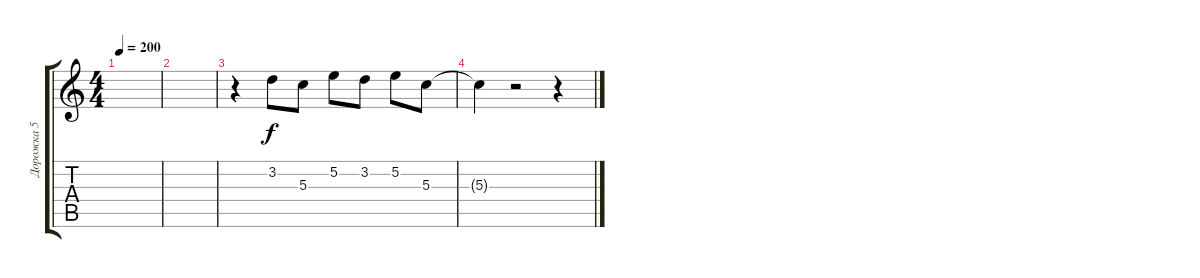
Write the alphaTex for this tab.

\track ("Дорожка 5" "Дорожка 5") {instrument acousticguitarsteel}
\staff {score tabs}
\tuning (E4 B3 G3 D3 A2 E2) {hide}
\ts (4 4)
\tempo 200
\clef g2
\ks c
|
|
r.4 3.2.8 5.3.8 5.2.8 3.2.8 5.2.8 5.3.8 |
5.3{t}.4 r.2 r.4
